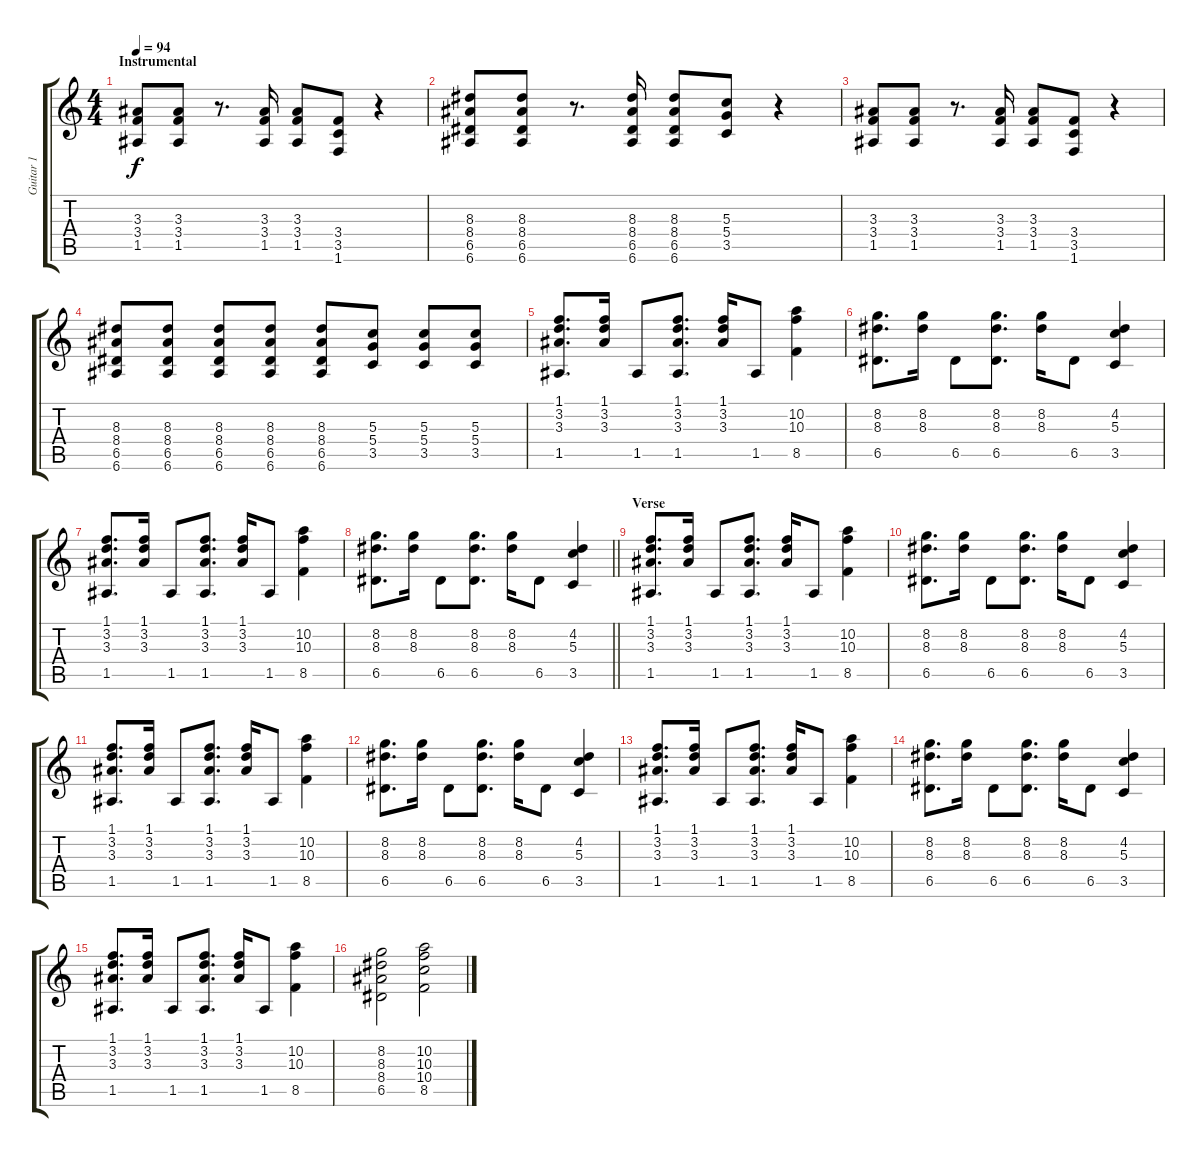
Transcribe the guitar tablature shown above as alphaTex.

\track ("Guitar 1" "Guitar 1") {instrument overdrivenguitar}
\staff {score tabs}
\tuning (E4 B3 G3 D3 A2 E2) {hide}
\ts (4 4)
\section ("" "Instrumental")
\tempo 94
\clef g2
\ks c
(3.3 3.4 1.5).8{dy f} (3.3 3.4 1.5).8 r.8{d} (3.3 3.4 1.5).16 (3.3 3.4 1.5).8 (3.4 3.5 1.6).8 r.4 |
(8.3 8.4 6.5 6.6).8 (8.3 8.4 6.5 6.6).8 r.8{d} (8.3 8.4 6.5 6.6).16 (8.3 8.4 6.5 6.6).8 (5.3 5.4 3.5).8 r.4 |
(3.3 3.4 1.5).8 (3.3 3.4 1.5).8 r.8{d} (3.3 3.4 1.5).16 (3.3 3.4 1.5).8 (3.4 3.5 1.6).8 r.4 |
(8.3 8.4 6.5 6.6).8 (8.3 8.4 6.5 6.6).8 (8.3 8.4 6.5 6.6).8 (8.3 8.4 6.5 6.6).8 (8.3 8.4 6.5 6.6).8 (5.3 5.4 3.5).8 (5.3 5.4 3.5).8 (5.3 5.4 3.5).8 |
(1.1 3.2 3.3 1.5).8{d instrument electricguitarclean} (1.1 3.2 3.3).16 1.5.8 (1.1 3.2 3.3 1.5).8{d} (1.1 3.2 3.3).16 1.5.8 (10.2 10.3 8.5).4 |
(8.2 8.3 6.5).8{d} (8.2 8.3).16 6.5.8 (8.2 8.3 6.5).8{d} (8.2 8.3).16 6.5.8 (4.2 5.3 3.5).4 |
(1.1 3.2 3.3 1.5).8{d} (1.1 3.2 3.3).16 1.5.8 (1.1 3.2 3.3 1.5).8{d} (1.1 3.2 3.3).16 1.5.8 (10.2 10.3 8.5).4 |
\barLineRight lightlight
(8.2 8.3 6.5).8{d} (8.2 8.3).16 6.5.8 (8.2 8.3 6.5).8{d} (8.2 8.3).16 6.5.8 (4.2 5.3 3.5).4 |
\section ("" "Verse")
(1.1 3.2 3.3 1.5).8{d} (1.1 3.2 3.3).16 1.5.8 (1.1 3.2 3.3 1.5).8{d} (1.1 3.2 3.3).16 1.5.8 (10.2 10.3 8.5).4 |
(8.2 8.3 6.5).8{d} (8.2 8.3).16 6.5.8 (8.2 8.3 6.5).8{d} (8.2 8.3).16 6.5.8 (4.2 5.3 3.5).4 |
(1.1 3.2 3.3 1.5).8{d} (1.1 3.2 3.3).16 1.5.8 (1.1 3.2 3.3 1.5).8{d} (1.1 3.2 3.3).16 1.5.8 (10.2 10.3 8.5).4 |
(8.2 8.3 6.5).8{d} (8.2 8.3).16 6.5.8 (8.2 8.3 6.5).8{d} (8.2 8.3).16 6.5.8 (4.2 5.3 3.5).4 |
(1.1 3.2 3.3 1.5).8{d} (1.1 3.2 3.3).16 1.5.8 (1.1 3.2 3.3 1.5).8{d} (1.1 3.2 3.3).16 1.5.8 (10.2 10.3 8.5).4 |
(8.2 8.3 6.5).8{d} (8.2 8.3).16 6.5.8 (8.2 8.3 6.5).8{d} (8.2 8.3).16 6.5.8 (4.2 5.3 3.5).4 |
(1.1 3.2 3.3 1.5).8{d} (1.1 3.2 3.3).16 1.5.8 (1.1 3.2 3.3 1.5).8{d} (1.1 3.2 3.3).16 1.5.8 (10.2 10.3 8.5).4 |
(8.2 8.3 8.4 6.5).2 (10.2 10.3 10.4 8.5).2
